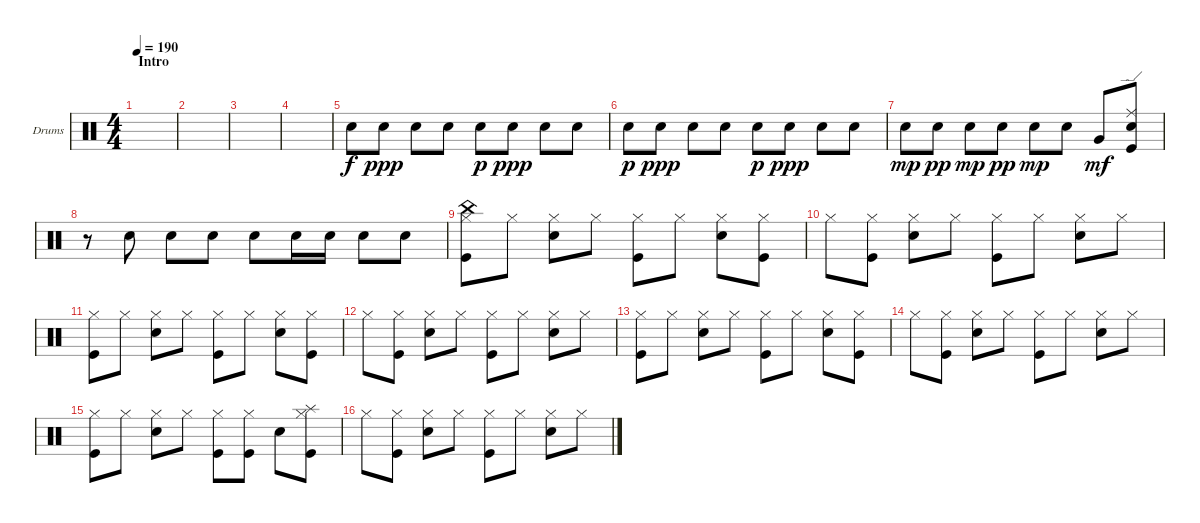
\defaultSystemsLayout 4
\bracketExtendMode groupsimilarinstruments
\firstSystemTrackNameOrientation horizontal
\otherSystemsTrackNameOrientation horizontal
\track ("Prakarsh" "Drums") {instrument percussion}
\staff {score}
\articulation defaults
\ts (4 4)
\section ("" "Intro")
\tempo 190
\clef neutral
\ks c
|
|
|
|
"Snare (hit) 2".8 "Snare (hit) 2".8{dy ppp} "Snare (hit) 2".8 "Snare (hit) 2".8 "Snare (hit) 2".8{dy p} "Snare (hit) 2".8{dy ppp} "Snare (hit) 2".8 "Snare (hit) 2".8 |
"Snare (hit) 2".8{dy p} "Snare (hit) 2".8{dy ppp} "Snare (hit) 2".8 "Snare (hit) 2".8 "Snare (hit) 2".8{dy p} "Snare (hit) 2".8{dy ppp} "Snare (hit) 2".8 "Snare (hit) 2".8 |
"Snare (hit) 2".8{dy mp} "Snare (hit) 2".8{dy pp} "Snare (hit) 2".8{dy mp} "Snare (hit) 2".8{dy pp} "Snare (hit) 2".8{dy mp} "Snare (hit) 2".8 "Very Low Tom (hit)".8{dy mf} ("Snare (hit) 2" "Ride (edge)" "Kick (hit)").8 |
r.8 "Snare (hit) 2".8 "Snare (hit) 2".8 "Snare (hit) 2".8 "Snare (hit) 2".8 "Snare (hit) 2".16 "Snare (hit) 2".16 "Snare (hit) 2".8 "Snare (hit) 2".8 |
("Kick (hit)" "Hi-Hat (closed)" "China (hit)").8 "Hi-Hat (closed)".8 ("Hi-Hat (closed)" "Snare (hit) 2").8 "Hi-Hat (closed)".8 ("Hi-Hat (closed)" "Kick (hit)").8 "Hi-Hat (closed)".8 ("Hi-Hat (closed)" "Snare (hit) 2").8 ("Hi-Hat (closed)" "Kick (hit)").8 |
"Hi-Hat (closed)".8 ("Hi-Hat (closed)" "Kick (hit)").8 ("Hi-Hat (closed)" "Snare (hit) 2").8 "Hi-Hat (closed)".8 ("Hi-Hat (closed)" "Kick (hit)").8 "Hi-Hat (closed)".8 ("Hi-Hat (closed)" "Snare (hit) 2").8 "Hi-Hat (closed)".8 |
("Kick (hit)" "Hi-Hat (closed)").8 "Hi-Hat (closed)".8 ("Hi-Hat (closed)" "Snare (hit) 2").8 "Hi-Hat (closed)".8 ("Hi-Hat (closed)" "Kick (hit)").8 "Hi-Hat (closed)".8 ("Hi-Hat (closed)" "Snare (hit) 2").8 ("Hi-Hat (closed)" "Kick (hit)").8 |
"Hi-Hat (closed)".8 ("Hi-Hat (closed)" "Kick (hit)").8 ("Hi-Hat (closed)" "Snare (hit) 2").8 "Hi-Hat (closed)".8 ("Hi-Hat (closed)" "Kick (hit)").8 "Hi-Hat (closed)".8 ("Hi-Hat (closed)" "Snare (hit) 2").8 "Hi-Hat (closed)".8 |
("Kick (hit)" "Hi-Hat (closed)").8 "Hi-Hat (closed)".8 ("Hi-Hat (closed)" "Snare (hit) 2").8 "Hi-Hat (closed)".8 ("Hi-Hat (closed)" "Kick (hit)").8 "Hi-Hat (closed)".8 ("Hi-Hat (closed)" "Snare (hit) 2").8 ("Hi-Hat (closed)" "Kick (hit)").8 |
"Hi-Hat (closed)".8 ("Hi-Hat (closed)" "Kick (hit)").8 ("Hi-Hat (closed)" "Snare (hit) 2").8 "Hi-Hat (closed)".8 ("Hi-Hat (closed)" "Kick (hit)").8 "Hi-Hat (closed)".8 ("Hi-Hat (closed)" "Snare (hit) 2").8 "Hi-Hat (closed)".8 |
("Kick (hit)" "Hi-Hat (closed)").8 "Hi-Hat (closed)".8 ("Hi-Hat (closed)" "Snare (hit) 2").8 "Hi-Hat (closed)".8 ("Hi-Hat (closed)" "Kick (hit)").8 ("Hi-Hat (closed)" "Kick (hit)").8 "Snare (hit) 2".8 ("Hi-Hat (closed)" "Kick (hit)" "Splash (hit)").8 |
"Hi-Hat (closed)".8 ("Hi-Hat (closed)" "Kick (hit)").8 ("Hi-Hat (closed)" "Snare (hit) 2").8 "Hi-Hat (closed)".8 ("Hi-Hat (closed)" "Kick (hit)").8 "Hi-Hat (closed)".8 ("Hi-Hat (closed)" "Snare (hit) 2").8 "Hi-Hat (closed)".8
